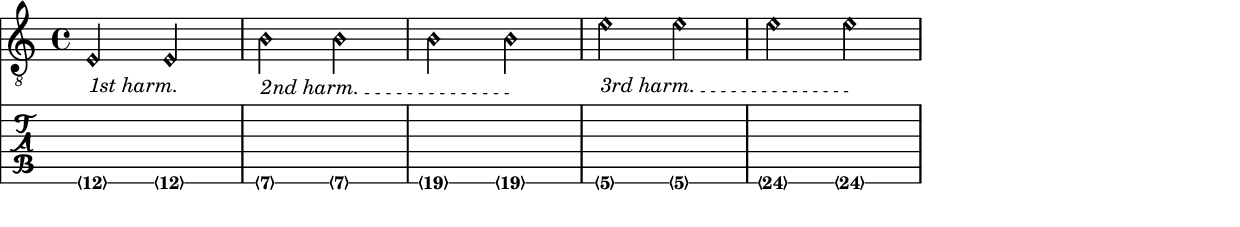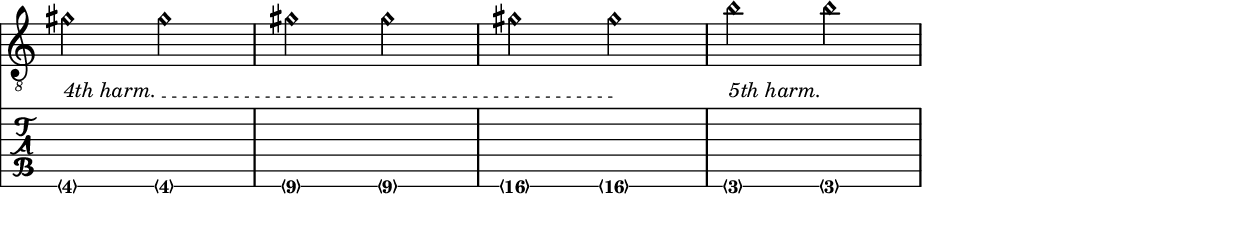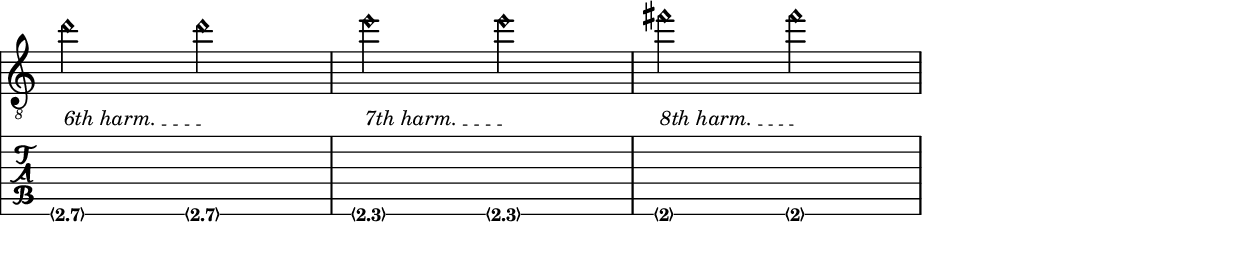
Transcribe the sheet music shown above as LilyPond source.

%% Generated by lilypond-book
%% Options: [exampleindent=10.16\mm,indent=0\mm,line-width=160\mm,paper-height=845.047\pt,paper-width=597.508\pt,papersize='(cons (* 597.508 pt) (* 845.047 pt))]
\include "lilypond-book-preamble.ly"


% ****************************************************************
% Start cut-&-pastable-section
% ****************************************************************

#(ly:set-option 'eps-box-padding 3.000000)



\paper {
  #(set-paper-size '(cons (* 597.508 pt) (* 845.047 pt)))
  indent = 0\mm
  line-width = 160\mm
  % offset the left padding, also add 1mm as lilypond creates cropped
  % images with a little space on the right
  line-width = #(- line-width (* mm  3.000000) (* mm 1))
}

\layout {
  
}




% ****************************************************************
% ly snippet:
% ****************************************************************
\sourcefilename "snippets/open-string-harmonics-in-tablature.ly"
\sourcefileline 0
%% DO NOT EDIT this file manually; it was automatically
%% generated from the LilyPond Wiki
%% (https://wiki.lilypond.community).
%%
%% Make any changes in the Wiki itself, or in
%% `Documentation/snippets/new/`, then run
%% `scripts/auxiliar/makelsr.pl`.
%%
%% This file is in the public domain.

\version "2.24.0"

\header {
%% Translation of GIT committish: a8a85e19654e46d725563e6deba44083ef137a2c
  texidocja = "
このスニペットは開放弦のハーモニクスを表示する方法を示しています。
"
  doctitleja = "タブ譜で開放弦のハーモニクスを表示する"

%% Translation of GIT committish: 2f3474d9af596d677ed5b7ce720ae4d0954a6b51
  texidocit = "
Questo frammento mostra come scrivere armonici su corde a vuoto.
"
  doctitleit = "Armonici su corde a vuoto in intavolatura"

%% Translation of GIT committish: c043783aac6c35926d633aa2daf60ed4f2e7ca7a
  texidocfr = "
Voici comment obtenir des harmoniques sur corde à vide (harmoniques
naturelles) dans une tablature.
"

  doctitlefr = "Harmoniques sur corde à vide en tablature"

%% Translation of GIT committish: 70abecb938c2bb752967bd56b7402dd8129838a5
  texidoces = "
Referencia para armónicos sobre cuerdas al aire (armónicos
naturales).
"
  doctitlees = "Referencia para armónicos sobre cuerdas al aire"

%% Translation of GIT committish: f86f00c1a8de0f034ba48506de2801c074bd5422
  texidocde = "
Referenz für Flageolett von offenen Saiten:
"
  doctitlede = "Referenz für Flageolett von offenen Saiten"

%% Translation of GIT committish: 8ffecf6be17c6ec2ff87cf31873121a8cce29b09
  texidocca = "
Referència per a armònics sobre cordes a l'aire (armònics naturals):

"
  doctitleca = "Referència per a armònics sobre cordes a l'aire"

  categories = "Fretted strings"

  texidoc = "
This snippet demonstrates open-string harmonics.
"

  doctitle = "Open-string harmonics in tablature"
} % begin verbatim



openStringHarmonics = {
  \textSpannerDown
  \override TextSpanner.staff-padding = 3
  \override TextSpanner.dash-fraction = 0.3
  \override TextSpanner.dash-period = 1

  % first harmonic
  \override TextSpanner.bound-details.left.text =
    \markup\small "1st harm. "
  \harmonicByFret 12 e,2\6\startTextSpan
  \harmonicByRatio #1/2 e,\6\stopTextSpan

  % second harmonic
  \override TextSpanner.bound-details.left.text =
    \markup\small "2nd harm. "
  \harmonicByFret 7 e,\6\startTextSpan
  \harmonicByRatio #1/3 e,\6
  \harmonicByFret 19 e,\6
  \harmonicByRatio #2/3 e,\6\stopTextSpan
  %\harmonicByFret 19 < e,\6 a,\5 d\4 >
  %\harmonicByRatio #2/3 < e,\6 a,\5 d\4 >

  % third harmonic
  \override TextSpanner.bound-details.left.text =
    \markup\small "3rd harm. "
  \harmonicByFret 5 e,\6\startTextSpan
  \harmonicByRatio #1/4 e,\6
  \harmonicByFret 24 e,\6
  \harmonicByRatio #3/4 e,\6\stopTextSpan
  \break

  % fourth harmonic
  \override TextSpanner.bound-details.left.text =
    \markup\small "4th harm. "
  \harmonicByFret 4 e,\6\startTextSpan
  \harmonicByRatio #1/5 e,\6
  \harmonicByFret 9 e,\6
  \harmonicByRatio #2/5 e,\6
  \harmonicByFret 16 e,\6
  \harmonicByRatio #3/5 e,\6\stopTextSpan

  % fifth harmonic
  \override TextSpanner.bound-details.left.text =
    \markup\small "5th harm. "
  \harmonicByFret 3 e,\6\startTextSpan
  \harmonicByRatio #1/6 e,\6\stopTextSpan
  \break

  % sixth harmonic
  \override TextSpanner.bound-details.left.text =
    \markup\small "6th harm. "
  \harmonicByFret 2.7 e,\6\startTextSpan
  \harmonicByRatio #1/7 e,\6\stopTextSpan

  % seventh harmonic
  \override TextSpanner.bound-details.left.text =
    \markup\small "7th harm. "
  \harmonicByFret 2.3 e,\6\startTextSpan
  \harmonicByRatio #1/8 e,\6\stopTextSpan

  % eighth harmonic
  \override TextSpanner.bound-details.left.text =
    \markup\small "8th harm. "
  \harmonicByFret 2 e,\6\startTextSpan
  \harmonicByRatio #1/9 e,\6\stopTextSpan
}

\score {
  <<
    \new Staff \with { \omit StringNumber } {
      \new Voice {
        \clef "treble_8"
        \openStringHarmonics
      }
    }
    \new TabStaff {
      \new TabVoice {
        \openStringHarmonics
      }
    }
  >>
}



% ****************************************************************
% end ly snippet
% ****************************************************************
